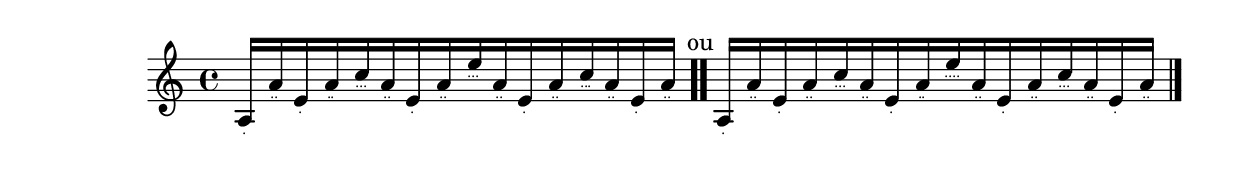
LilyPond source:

\version "2.24.3"
\language "english"

#(define RH rightHandFinger)

\layout {
  ragged-right = ##f
}

\relative {
  \set strokeFingerOrientations = #'(down)
  \override StrokeFinger.staff-padding = #'()
  \override StrokeFinger.digit-names = ##("." ".." "..." "....")
  a16\RH1[ a'\RH2 e\RH1 a\RH2
  c\RH3 a\RH2 e\RH1 a\RH2
  e'\RH3 a,\RH2 e\RH1 a\RH2
  c\RH3 a\RH2 e\RH1 a\RH2]
  \bar ".."
 \tweak self-alignment-X #-.1
  \textMark "ou"
   a,16\RH1[ a'\RH2 e\RH1 a\RH2
  c\RH3 a\RH2 e\RH1 a\RH2
  e'\RH4 a,\RH2 e\RH1 a\RH2
  c\RH3 a\RH2 e\RH1 a\RH2]
  \bar "|."
}
